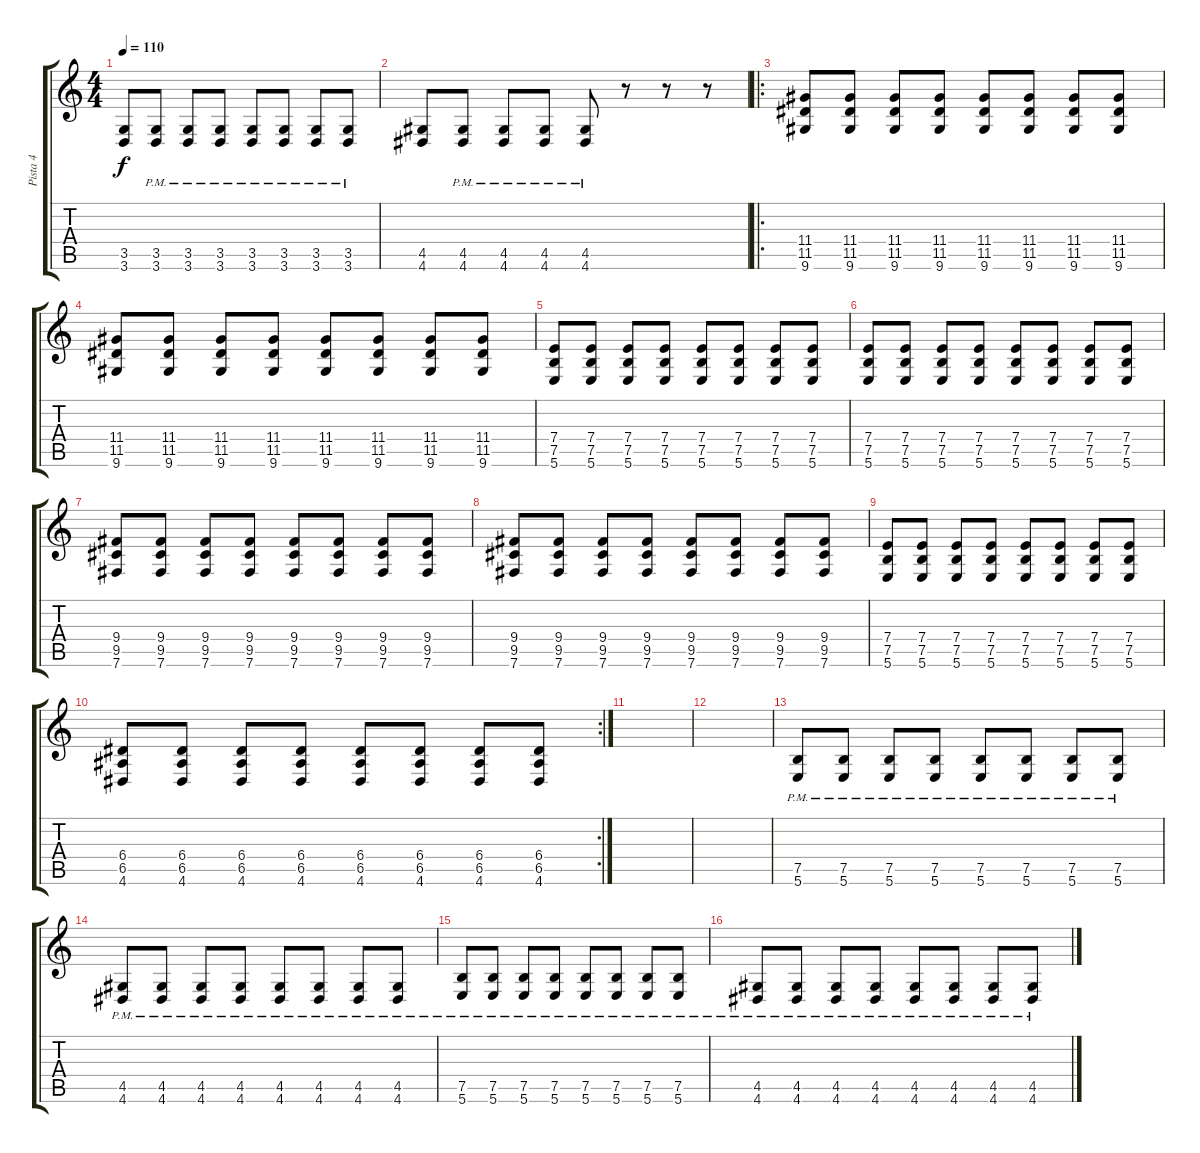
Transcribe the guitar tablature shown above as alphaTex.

\track ("Pista 4" "Pista 4") {instrument distortionguitar}
\staff {score tabs}
\tuning (B3 Gb3 D3 A2 E2 B1) {hide}
\ts (4 4)
\tempo 110
\clef g2
\ks c
(3.5 3.6).8{dy f} (3.5{pm} 3.6{pm}).8 (3.5{pm} 3.6{pm}).8 (3.5{pm} 3.6{pm}).8 (3.5{pm} 3.6{pm}).8 (3.5{pm} 3.6{pm}).8 (3.5{pm} 3.6{pm}).8 (3.5{pm} 3.6{pm}).8 |
(4.5 4.6).8 (4.5{pm} 4.6{pm}).8 (4.5{pm} 4.6{pm}).8 (4.5{pm} 4.6{pm}).8 (4.5{pm} 4.6{pm}).8 r.8 r.8 r.8 |
\ro
(11.4 11.5 9.6).8 (11.4 11.5 9.6).8 (11.4 11.5 9.6).8 (11.4 11.5 9.6).8 (11.4 11.5 9.6).8 (11.4 11.5 9.6).8 (11.4 11.5 9.6).8 (11.4 11.5 9.6).8 |
(11.4 11.5 9.6).8 (11.4 11.5 9.6).8 (11.4 11.5 9.6).8 (11.4 11.5 9.6).8 (11.4 11.5 9.6).8 (11.4 11.5 9.6).8 (11.4 11.5 9.6).8 (11.4 11.5 9.6).8 |
(7.4 7.5 5.6).8 (7.4 7.5 5.6).8 (7.4 7.5 5.6).8 (7.4 7.5 5.6).8 (7.4 7.5 5.6).8 (7.4 7.5 5.6).8 (7.4 7.5 5.6).8 (7.4 7.5 5.6).8 |
(7.4 7.5 5.6).8 (7.4 7.5 5.6).8 (7.4 7.5 5.6).8 (7.4 7.5 5.6).8 (7.4 7.5 5.6).8 (7.4 7.5 5.6).8 (7.4 7.5 5.6).8 (7.4 7.5 5.6).8 |
(9.4 9.5 7.6).8 (9.4 9.5 7.6).8 (9.4 9.5 7.6).8 (9.4 9.5 7.6).8 (9.4 9.5 7.6).8 (9.4 9.5 7.6).8 (9.4 9.5 7.6).8 (9.4 9.5 7.6).8 |
(9.4 9.5 7.6).8 (9.4 9.5 7.6).8 (9.4 9.5 7.6).8 (9.4 9.5 7.6).8 (9.4 9.5 7.6).8 (9.4 9.5 7.6).8 (9.4 9.5 7.6).8 (9.4 9.5 7.6).8 |
(7.4 7.5 5.6).8 (7.4 7.5 5.6).8 (7.4 7.5 5.6).8 (7.4 7.5 5.6).8 (7.4 7.5 5.6).8 (7.4 7.5 5.6).8 (7.4 7.5 5.6).8 (7.4 7.5 5.6).8 |
\rc 2
(6.4 6.5 4.6).8 (6.4 6.5 4.6).8 (6.4 6.5 4.6).8 (6.4 6.5 4.6).8 (6.4 6.5 4.6).8 (6.4 6.5 4.6).8 (6.4 6.5 4.6).8 (6.4 6.5 4.6).8 |
|
|
(7.5{pm} 5.6{pm}).8{volume 7} (7.5{pm} 5.6{pm}).8 (7.5{pm} 5.6{pm}).8 (7.5{pm} 5.6{pm}).8 (7.5{pm} 5.6{pm}).8 (7.5{pm} 5.6{pm}).8 (7.5{pm} 5.6{pm}).8 (7.5{pm} 5.6{pm}).8 |
(4.5{pm} 4.6{pm}).8 (4.5{pm} 4.6{pm}).8 (4.5{pm} 4.6{pm}).8 (4.5{pm} 4.6{pm}).8 (4.5{pm} 4.6{pm}).8 (4.5{pm} 4.6{pm}).8 (4.5{pm} 4.6{pm}).8 (4.5{pm} 4.6{pm}).8 |
(7.5{pm} 5.6{pm}).8 (7.5{pm} 5.6{pm}).8 (7.5{pm} 5.6{pm}).8 (7.5{pm} 5.6{pm}).8 (7.5{pm} 5.6{pm}).8 (7.5{pm} 5.6{pm}).8 (7.5{pm} 5.6{pm}).8 (7.5{pm} 5.6{pm}).8 |
(4.5{pm} 4.6{pm}).8 (4.5{pm} 4.6{pm}).8 (4.5{pm} 4.6{pm}).8 (4.5{pm} 4.6{pm}).8 (4.5{pm} 4.6{pm}).8 (4.5{pm} 4.6{pm}).8 (4.5{pm} 4.6{pm}).8 (4.5{pm} 4.6{pm}).8
